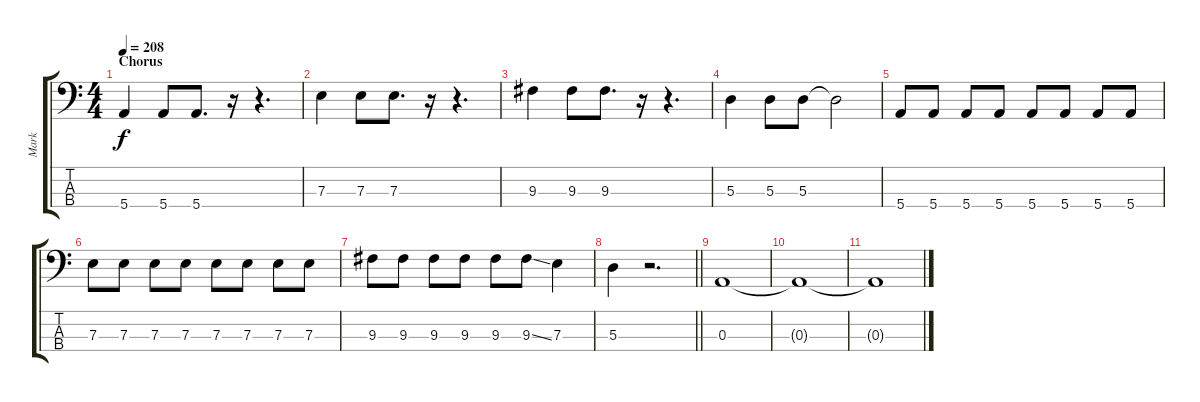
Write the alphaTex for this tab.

\track ("Mark" "Mark") {instrument electricbasspick}
\staff {score tabs}
\tuning (G2 D2 A1 E1) {hide}
\ts (4 4)
\section ("" "Chorus")
\tempo 208
\clef f4
\ks c
5.4.4{dy f} 5.4.8 5.4.8{d} r.16 r.4{d} |
7.3.4 7.3.8 7.3.8{d} r.16 r.4{d} |
9.3.4 9.3.8 9.3.8{d} r.16 r.4{d} |
5.3.4 5.3.8 5.3.8 5.3{t}.2 |
5.4.8 5.4.8 5.4.8 5.4.8 5.4.8 5.4.8 5.4.8 5.4.8 |
7.3.8 7.3.8 7.3.8 7.3.8 7.3.8 7.3.8 7.3.8 7.3.8 |
9.3.8 9.3.8 9.3.8 9.3.8 9.3.8 9.3{ss}.8 7.3.4 |
\barLineRight lightlight
5.3.4 r.2{d} |
0.3.1 |
0.3{t}.1{volume 0} |
0.3{t}.1
